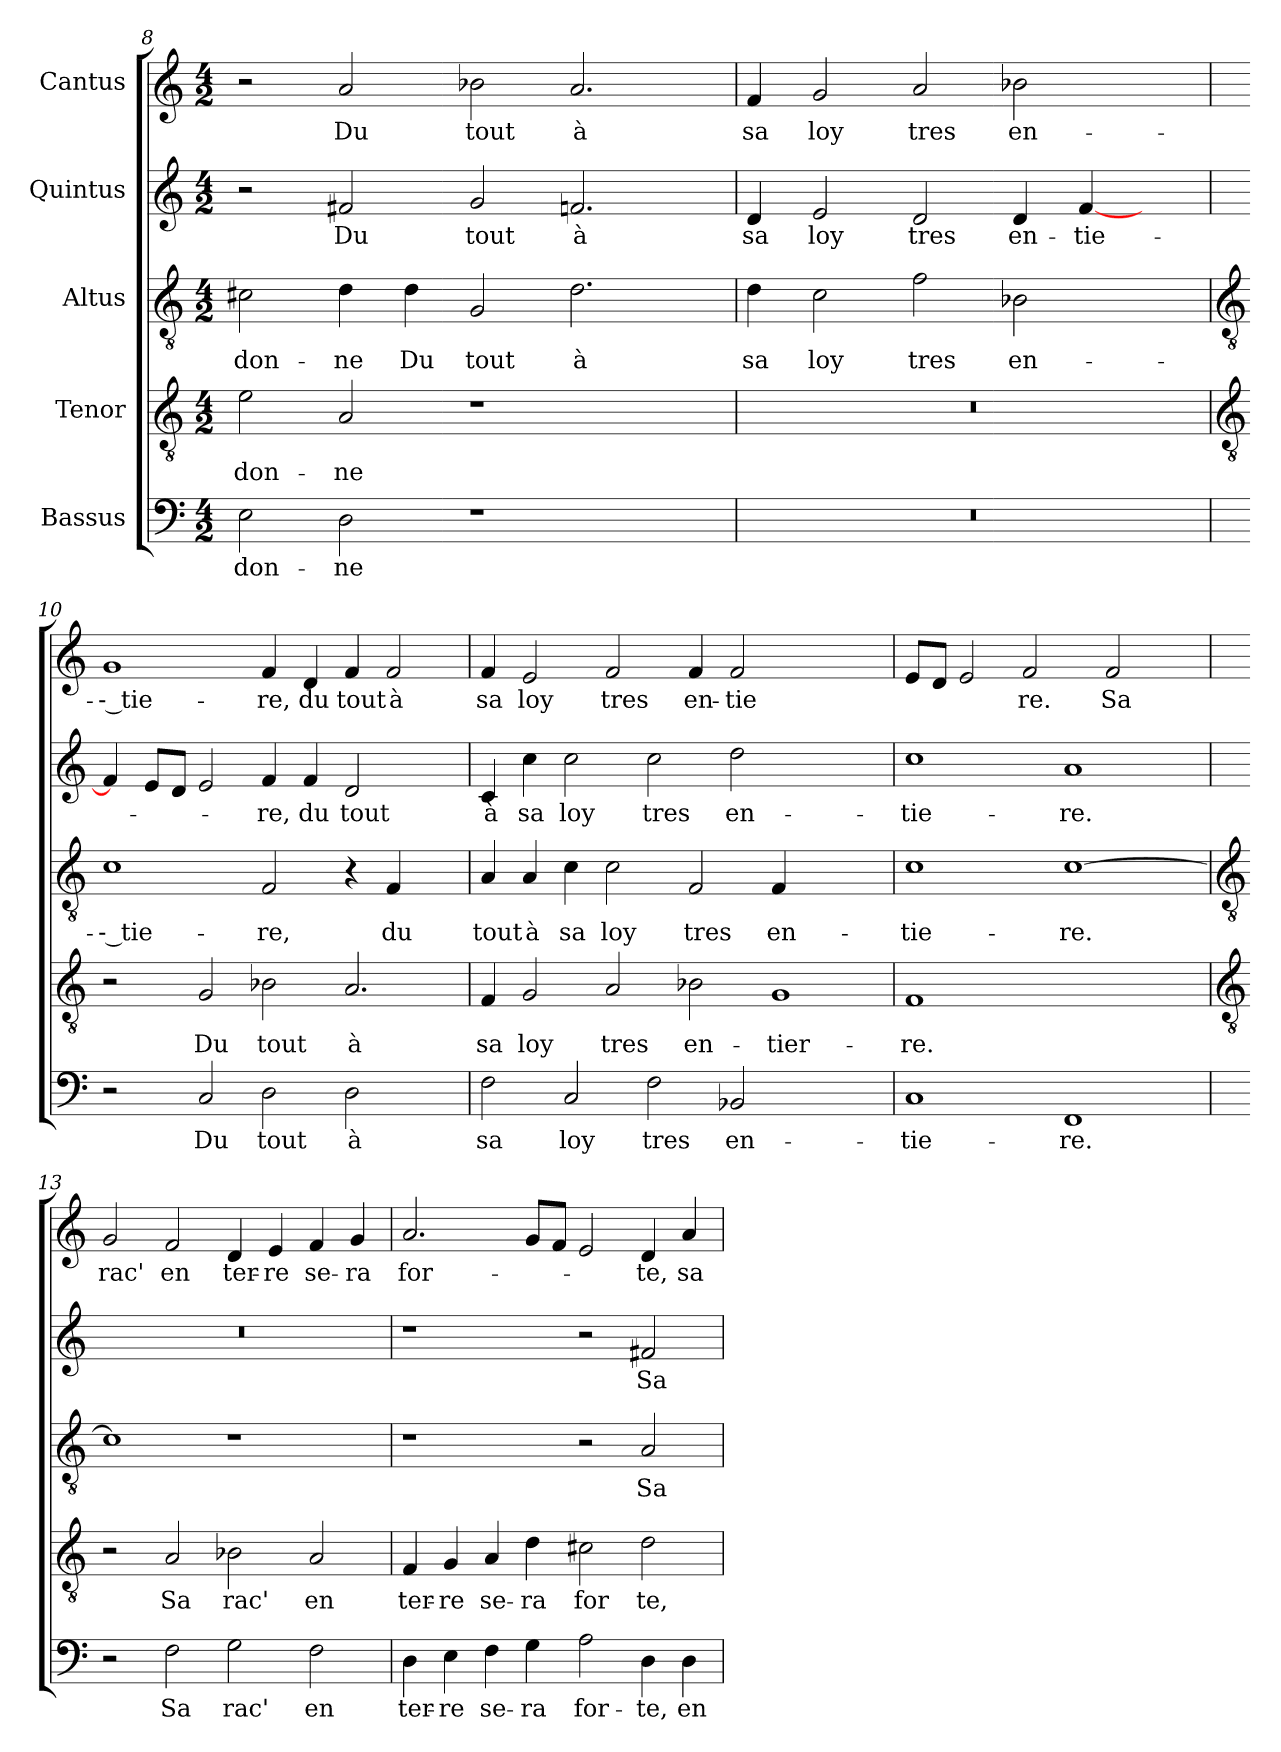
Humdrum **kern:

**kern	**text	**kern	**text	**kern	**text	**kern	**text	**kern	**text
*part5	*part5	*part4	*part4	*part3	*part3	*part2	*part2	*part1	*part1
*staff5	*staff5	*staff4	*staff4	*staff3	*staff3	*staff2	*staff2	*staff1	*staff1
*I"Bassus	*	*I"Tenor	*	*I"Altus	*	*I"Quintus	*	*I"Cantus	*
*clefF4	*	*clefGv2	*	*clefGv2	*	*clefG2	*	*clefG2	*
*k[]	*	*k[]	*	*k[]	*	*k[]	*	*k[]	*
*C:	*	*C:	*	*C:	*	*C:	*	*C:	*
*M4/2	*	*M4/2	*	*M4/2	*	*M4/2	*	*M4/2	*
=8	=8	=8	=8	=8	=8	=8	=8	=8	=8
!	!LO:LY:b	!	!LO:LY:b	!	!LO:LY:b	!	!	!	!
2E	-don-	2e	-don-	2c#X	-don-	2r	.	2r	.
!	!LO:LY:b	!	!LO:LY:b	!	!LO:LY:b	!	!LO:LY:b	!	!LO:LY:b
2D	-ne	2A	-ne	4d	-ne	2f#X	Du	2a	Du
!	!	!	!	!	!LO:LY:b	!	!	!	!
.	.	.	.	4d	Du	.	.	.	.
!	!	!	!	!	!LO:LY:b	!	!LO:LY:b	!	!LO:LY:b
1r	.	1r	.	2G	tout	2g	tout	2b-X	tout
!	!	!	!	!	!LO:LY:b	!	!LO:LY:b	!	!LO:LY:b
.	.	.	.	2.d	à	2.fn	à	2.a	à
4ryy	.	4ryy	.	.	.	.	.	.	.
=9	=9	=9	=9	=9	=9	=9	=9	=9	=9
!	!	!	!	!	!LO:LY:b	!	!LO:LY:b	!	!LO:LY:b
0r	.	0r	.	4d	sa	4d	sa	4f	sa
!	!	!	!	!	!LO:LY:b	!	!LO:LY:b	!	!LO:LY:b
.	.	.	.	2c	loy	2e	loy	2g	loy
!	!	!	!	!	!LO:LY:b	!	!LO:LY:b	!	!LO:LY:b
.	.	.	.	2f	tres	2d	tres	2a	tres
!	!	!	!	!	!LO:LY:b	!	!LO:LY:b	!	!LO:LY:b
.	.	.	.	2B-X	en-	4d	en-	2b-X	en-
!	!	!	!	!	!	!	!LO:LY:b	!	!
.	.	.	.	.	.	[4f	-tie-	.	.
.	.	.	.	4ryy	.	4ryy	.	4ryy	.
!!LO:LB:g=z
=10	=10	=10	=10	=10	=10	=10	=10	=10	=10
*	*	*clefGv2	*	*clefGv2	*	*	*	*	*
!	!	!	!	!	!LO:LY:b	!	!	!	!LO:LY:b
2r	.	2r	.	1c	-- tie-	4f]	.	1g	-- tie-
.	.	.	.	.	.	8eL	.	.	.
.	.	.	.	.	.	8dJ	.	.	.
!	!LO:LY:b	!	!LO:LY:b	!	!	!	!	!	!
2C	Du	2G	Du	.	.	2e	.	.	.
!	!LO:LY:b	!	!LO:LY:b	!	!LO:LY:b	!	!LO:LY:b	!	!LO:LY:b
2D	tout	2B-X	tout	2F	-re,	4f	-re,	4f	-re,
!	!	!	!	!	!	!	!LO:LY:b	!	!LO:LY:b
.	.	.	.	.	.	4f	du	4d	du
!	!LO:LY:b	!	!LO:LY:b	!	!	!	!LO:LY:b	!	!LO:LY:b
2D	à	2.A	à	4r	.	2d	tout	4f	tout
!	!	!	!	!	!LO:LY:b	!	!	!	!LO:LY:b
.	.	.	.	4F	du	.	.	2f	à
4ryy	.	.	.	4ryy	.	4ryy	.	.	.
=11	=11	=11	=11	=11	=11	=11	=11	=11	=11
!	!LO:LY:b	!	!LO:LY:b	!	!LO:LY:b	!	!LO:LY:b	!	!LO:LY:b
2F	sa	4F	sa	4A	tout	4c	à	4f	sa
!	!	!	!LO:LY:b	!	!LO:LY:b	!	!LO:LY:b	!	!LO:LY:b
.	.	2G	loy	4A	à	4cc	sa	2e	loy
!	!LO:LY:b	!	!	!	!LO:LY:b	!	!LO:LY:b	!	!
2C	loy	.	.	4c	sa	2cc	loy	.	.
!	!	!	!LO:LY:b	!	!LO:LY:b	!	!	!	!LO:LY:b
.	.	2A	tres	2c	loy	.	.	2f	tres
!	!LO:LY:b	!	!	!	!	!	!LO:LY:b	!	!
2F	tres	.	.	.	.	2cc	tres	.	.
!	!	!	!LO:LY:b	!	!LO:LY:b	!	!	!	!LO:LY:b
.	.	2B-X	en-	2F	tres	.	.	4f	en-
!	!LO:LY:b	!	!	!	!	!	!LO:LY:b	!	!LO:LY:b
2BB-X	en-	.	.	.	.	2dd	en-	2f	-tie
!	!	!	!LO:LY:b	!	!LO:LY:b	!	!	!	!
.	.	1G	-tier-	4F	en-	.	.	.	.
2.ryy	.	.	.	2.ryy	.	2.ryy	.	2.ryy	.
=12	=12	=12	=12	=12	=12	=12	=12	=12	=12
!	!LO:LY:b	!	!LO:LY:b	!	!LO:LY:b	!	!LO:LY:b	!	!
1C	-tie-	1F	-re.	1c	-tie-	1cc	-tie-	8eL	.
.	.	.	.	.	.	.	.	8dJ	.
.	.	.	.	.	.	.	.	2e	.
!	!	!	!	!	!	!	!	!	!LO:LY:b
.	.	.	.	.	.	.	.	2f	re.
!	!LO:LY:b	!	!	!	!LO:LY:b	!	!LO:LY:b	!	!
1FF	-re.	1ryy	.	[1c	-re.	1a	-re.	.	.
!	!	!	!	!	!	!	!	!	!LO:LY:b
.	.	.	.	.	.	.	.	2f	Sa
.	.	.	.	.	.	.	.	4ryy	.
!!LO:LB:g=z
=13	=13	=13	=13	=13	=13	=13	=13	=13	=13
*	*	*clefGv2	*	*clefGv2	*	*	*	*	*
!	!	!	!	!	!	!	!	!	!LO:LY:b
2r	.	2r	.	1c]	.	0r	.	2g	rac'
!	!LO:LY:b	!	!LO:LY:b	!	!	!	!	!	!LO:LY:b
2F	Sa	2A	Sa	.	.	.	.	2f	en
!	!LO:LY:b	!	!LO:LY:b	!	!	!	!	!	!LO:LY:b
2G	rac'	2B-X	rac'	1r	.	.	.	4d	ter-
!	!	!	!	!	!	!	!	!	!LO:LY:b
.	.	.	.	.	.	.	.	4e	-re
!	!LO:LY:b	!	!LO:LY:b	!	!	!	!	!	!LO:LY:b
2F	en	2A	en	.	.	.	.	4f	se-
!	!	!	!	!	!	!	!	!	!LO:LY:b
.	.	.	.	.	.	.	.	4g	-ra
=14	=14	=14	=14	=14	=14	=14	=14	=14	=14
!	!LO:LY:b	!	!LO:LY:b	!	!	!	!	!	!LO:LY:b
4D	ter-	4F	ter-	1r	.	1r	.	2.a	for-
!	!LO:LY:b	!	!LO:LY:b	!	!	!	!	!	!
4E	-re	4G	-re	.	.	.	.	.	.
!	!LO:LY:b	!	!LO:LY:b	!	!	!	!	!	!
4F	se-	4A	se-	.	.	.	.	.	.
!	!LO:LY:b	!	!LO:LY:b	!	!	!	!	!	!
4G	-ra	4d	-ra	.	.	.	.	8gL	.
.	.	.	.	.	.	.	.	8fJ	.
!	!LO:LY:b	!	!LO:LY:b	!	!	!	!	!	!
2A	for-	2c#X	for	2r	.	2r	.	2e	.
!	!LO:LY:b	!	!LO:LY:b	!	!LO:LY:b	!	!LO:LY:b	!	!LO:LY:b
4D	-te,	2d	te,	2A	Sa	2f#X	Sa	4d	-te,
!	!LO:LY:b	!	!	!	!	!	!	!	!LO:LY:b
4D	en	.	.	.	.	.	.	4a	sa
=	=	=	=	=	=	=	=	=	=
*-	*-	*-	*-	*-	*-	*-	*-	*-	*-
